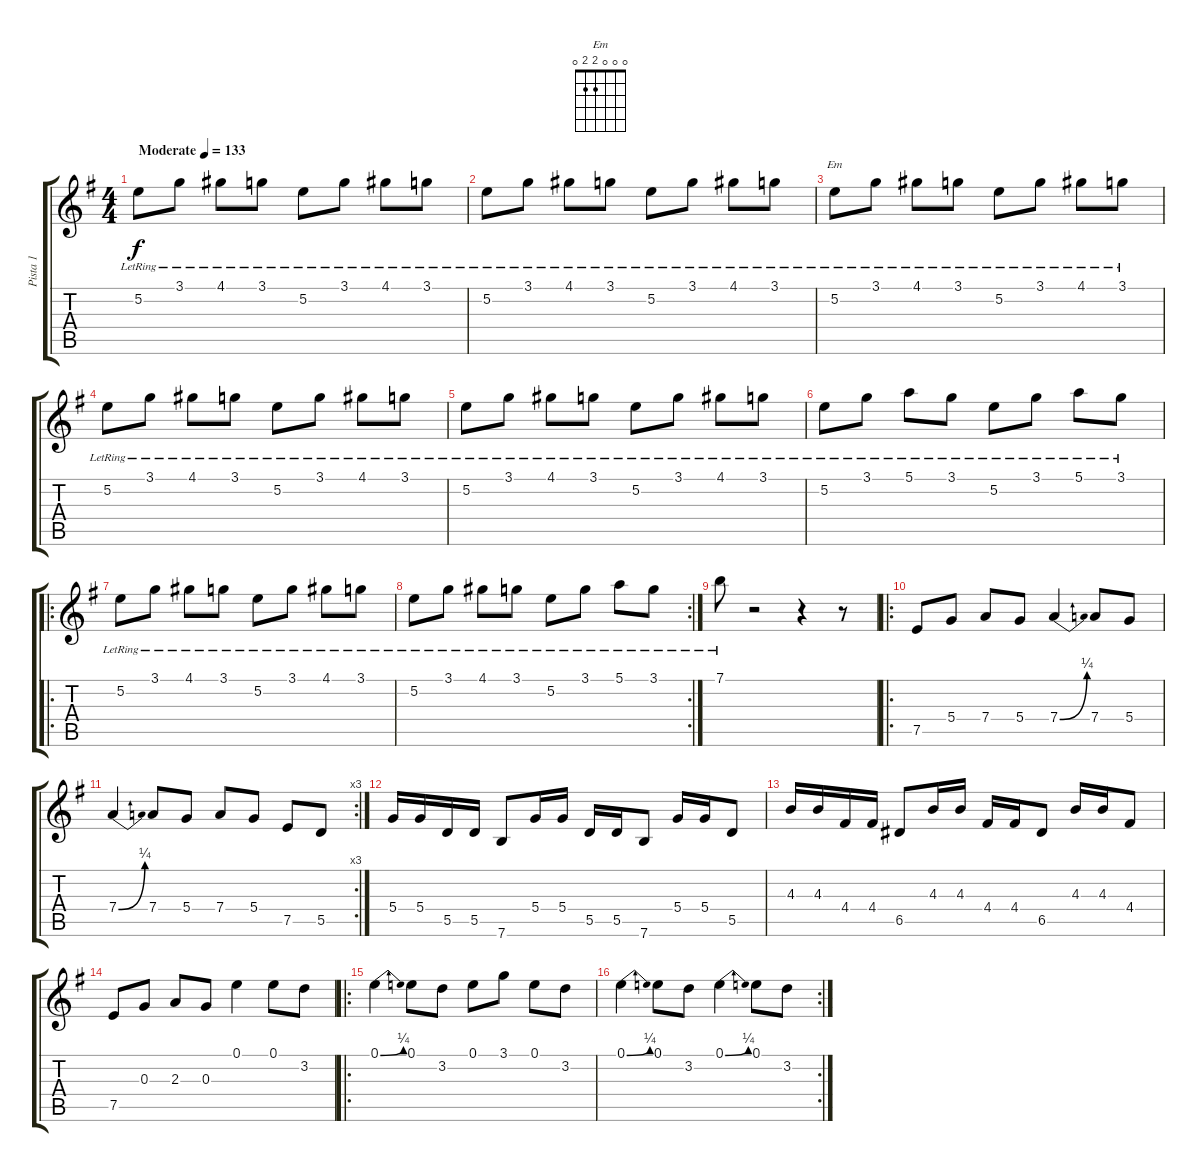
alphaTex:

\track ("Pista 1" "Pista 1") {instrument overdrivenguitar}
\staff {score tabs}
\tuning (E4 B3 G3 D3 A2 E2) {hide}
\chord ("Em" 0 0 0 2 2 0)
\ts (4 4)
\tempo (133 "Moderate")
\clef g2
\ks g
5.2{lr}.8{dy f instrument overdrivenguitar} 3.1{lr}.8 4.1{lr}.8 3.1{lr}.8 5.2{lr}.8 3.1{lr}.8 4.1{lr}.8 3.1{lr}.8 |
5.2{lr}.8 3.1{lr}.8 4.1{lr}.8 3.1{lr}.8 5.2{lr}.8 3.1{lr}.8 4.1{lr}.8 3.1{lr}.8 |
5.2{lr}.8{ch "Em"} 3.1{lr}.8 4.1{lr}.8 3.1{lr}.8 5.2{lr}.8 3.1{lr}.8 4.1{lr}.8 3.1{lr}.8 |
5.2{lr}.8 3.1{lr}.8 4.1{lr}.8 3.1{lr}.8 5.2{lr}.8 3.1{lr}.8 4.1{lr}.8 3.1{lr}.8 |
5.2{lr}.8 3.1{lr}.8 4.1{lr}.8 3.1{lr}.8 5.2{lr}.8 3.1{lr}.8 4.1{lr}.8 3.1{lr}.8 |
5.2{lr}.8 3.1{lr}.8 5.1{lr}.8 3.1{lr}.8 5.2{lr}.8 3.1{lr}.8 5.1{lr}.8 3.1{lr}.8 |
\ro
5.2{lr}.8 3.1{lr}.8 4.1{lr}.8 3.1{lr}.8 5.2{lr}.8 3.1{lr}.8 4.1{lr}.8 3.1{lr}.8 |
\rc 2
5.2{lr}.8 3.1{lr}.8 4.1{lr}.8 3.1{lr}.8 5.2{lr}.8 3.1{lr}.8 5.1{lr}.8 3.1{lr}.8 |
7.1{lr}.8 r.2 r.4 r.8 |
\ro
7.5.8 5.4.8 7.4.8 5.4.8 7.4{be (bend 0 0 60 1)}.4 7.4.8 5.4.8 |
\rc 3
7.4{be (bend 0 0 60 1)}.4 7.4.8 5.4.8 7.4.8 5.4.8 7.5.8 5.5.8 |
5.4.16 5.4.16 5.5.16 5.5.16 7.6.8 5.4.16 5.4.16 5.5.16 5.5.16 7.6.8 5.4.16 5.4.16 5.5.8 |
4.3.16 4.3.16 4.4.16 4.4.16 6.5.8 4.3.16 4.3.16 4.4.16 4.4.16 6.5.8 4.3.16 4.3.16 4.4.8 |
7.5.8 0.3.8 2.3.8 0.3.8 0.1.4 0.1.8 3.2.8 |
\ro
0.1{be (bend 0 0 60 1)}.4 0.1.8 3.2.8 0.1.8 3.1.8 0.1.8 3.2.8 |
\rc 2
0.1{be (bend 0 0 60 1)}.4 0.1.8 3.2.8 0.1{be (bend 0 0 60 1)}.4 0.1.8 3.2.8
